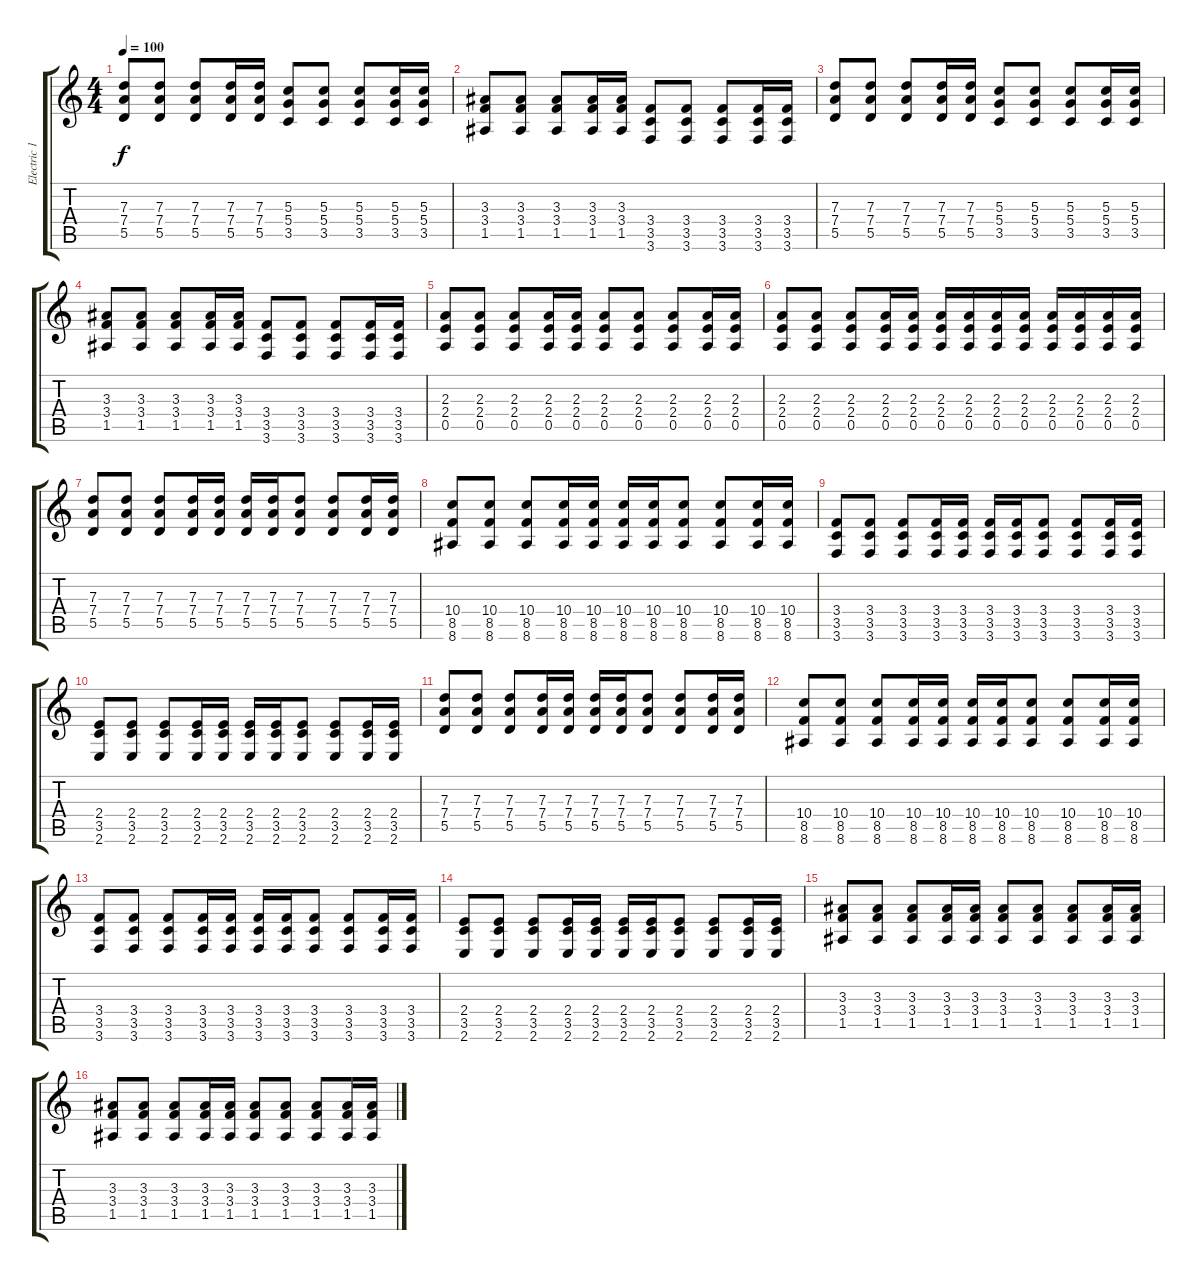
\track ("Electric 1 " "Electric 1") {instrument electricguitarclean}
\staff {score tabs}
\tuning (E4 B3 G3 D3 A2 D2) {hide}
\ts (4 4)
\tempo 100
\clef g2
\ks c
(7.3 7.4 5.5).8{dy f} (7.3 7.4 5.5).8 (7.3 7.4 5.5).8 (7.3 7.4 5.5).16 (7.3 7.4 5.5).16 (5.3 5.4 3.5).8 (5.3 5.4 3.5).8 (5.3 5.4 3.5).8 (5.3 5.4 3.5).16 (5.3 5.4 3.5).16 |
(3.3 3.4 1.5).8 (3.3 3.4 1.5).8 (3.3 3.4 1.5).8 (3.3 3.4 1.5).16 (3.3 3.4 1.5).16 (3.4 3.5 3.6).8 (3.4 3.5 3.6).8 (3.4 3.5 3.6).8 (3.4 3.5 3.6).16 (3.4 3.5 3.6).16 |
(7.3 7.4 5.5).8 (7.3 7.4 5.5).8 (7.3 7.4 5.5).8 (7.3 7.4 5.5).16 (7.3 7.4 5.5).16 (5.3 5.4 3.5).8 (5.3 5.4 3.5).8 (5.3 5.4 3.5).8 (5.3 5.4 3.5).16 (5.3 5.4 3.5).16 |
(3.3 3.4 1.5).8 (3.3 3.4 1.5).8 (3.3 3.4 1.5).8 (3.3 3.4 1.5).16 (3.3 3.4 1.5).16 (3.4 3.5 3.6).8 (3.4 3.5 3.6).8 (3.4 3.5 3.6).8 (3.4 3.5 3.6).16 (3.4 3.5 3.6).16 |
(2.3 2.4 0.5).8 (2.3 2.4 0.5).8 (2.3 2.4 0.5).8 (2.3 2.4 0.5).16 (2.3 2.4 0.5).16 (2.3 2.4 0.5).8 (2.3 2.4 0.5).8 (2.3 2.4 0.5).8 (2.3 2.4 0.5).16 (2.3 2.4 0.5).16 |
(2.3 2.4 0.5).8 (2.3 2.4 0.5).8 (2.3 2.4 0.5).8 (2.3 2.4 0.5).16 (2.3 2.4 0.5).16 (2.3 2.4 0.5).16 (2.3 2.4 0.5).16 (2.3 2.4 0.5).16 (2.3 2.4 0.5).16 (2.3 2.4 0.5).16 (2.3 2.4 0.5).16 (2.3 2.4 0.5).16 (2.3 2.4 0.5).16 |
(7.3 7.4 5.5).8 (7.3 7.4 5.5).8 (7.3 7.4 5.5).8 (7.3 7.4 5.5).16 (7.3 7.4 5.5).16 (7.3 7.4 5.5).16 (7.3 7.4 5.5).16 (7.3 7.4 5.5).8 (7.3 7.4 5.5).8 (7.3 7.4 5.5).16 (7.3 7.4 5.5).16 |
(10.4 8.5 8.6).8 (10.4 8.5 8.6).8 (10.4 8.5 8.6).8 (10.4 8.5 8.6).16 (10.4 8.5 8.6).16 (10.4 8.5 8.6).16 (10.4 8.5 8.6).16 (10.4 8.5 8.6).8 (10.4 8.5 8.6).8 (10.4 8.5 8.6).16 (10.4 8.5 8.6).16 |
(3.4 3.5 3.6).8 (3.4 3.5 3.6).8 (3.4 3.5 3.6).8 (3.4 3.5 3.6).16 (3.4 3.5 3.6).16 (3.4 3.5 3.6).16 (3.4 3.5 3.6).16 (3.4 3.5 3.6).8 (3.4 3.5 3.6).8 (3.4 3.5 3.6).16 (3.4 3.5 3.6).16 |
(2.4 3.5 2.6).8 (2.4 3.5 2.6).8 (2.4 3.5 2.6).8 (2.4 3.5 2.6).16 (2.4 3.5 2.6).16 (2.4 3.5 2.6).16 (2.4 3.5 2.6).16 (2.4 3.5 2.6).8 (2.4 3.5 2.6).8 (2.4 3.5 2.6).16 (2.4 3.5 2.6).16 |
(7.3 7.4 5.5).8 (7.3 7.4 5.5).8 (7.3 7.4 5.5).8 (7.3 7.4 5.5).16 (7.3 7.4 5.5).16 (7.3 7.4 5.5).16 (7.3 7.4 5.5).16 (7.3 7.4 5.5).8 (7.3 7.4 5.5).8 (7.3 7.4 5.5).16 (7.3 7.4 5.5).16 |
(10.4 8.5 8.6).8 (10.4 8.5 8.6).8 (10.4 8.5 8.6).8 (10.4 8.5 8.6).16 (10.4 8.5 8.6).16 (10.4 8.5 8.6).16 (10.4 8.5 8.6).16 (10.4 8.5 8.6).8 (10.4 8.5 8.6).8 (10.4 8.5 8.6).16 (10.4 8.5 8.6).16 |
(3.4 3.5 3.6).8 (3.4 3.5 3.6).8 (3.4 3.5 3.6).8 (3.4 3.5 3.6).16 (3.4 3.5 3.6).16 (3.4 3.5 3.6).16 (3.4 3.5 3.6).16 (3.4 3.5 3.6).8 (3.4 3.5 3.6).8 (3.4 3.5 3.6).16 (3.4 3.5 3.6).16 |
(2.4 3.5 2.6).8 (2.4 3.5 2.6).8 (2.4 3.5 2.6).8 (2.4 3.5 2.6).16 (2.4 3.5 2.6).16 (2.4 3.5 2.6).16 (2.4 3.5 2.6).16 (2.4 3.5 2.6).8 (2.4 3.5 2.6).8 (2.4 3.5 2.6).16 (2.4 3.5 2.6).16 |
(3.3 3.4 1.5).8 (3.3 3.4 1.5).8 (3.3 3.4 1.5).8 (3.3 3.4 1.5).16 (3.3 3.4 1.5).16 (3.3 3.4 1.5).8 (3.3 3.4 1.5).8 (3.3 3.4 1.5).8 (3.3 3.4 1.5).16 (3.3 3.4 1.5).16 |
(3.3 3.4 1.5).8 (3.3 3.4 1.5).8 (3.3 3.4 1.5).8 (3.3 3.4 1.5).16 (3.3 3.4 1.5).16 (3.3 3.4 1.5).8 (3.3 3.4 1.5).8 (3.3 3.4 1.5).8 (3.3 3.4 1.5).16 (3.3 3.4 1.5).16
